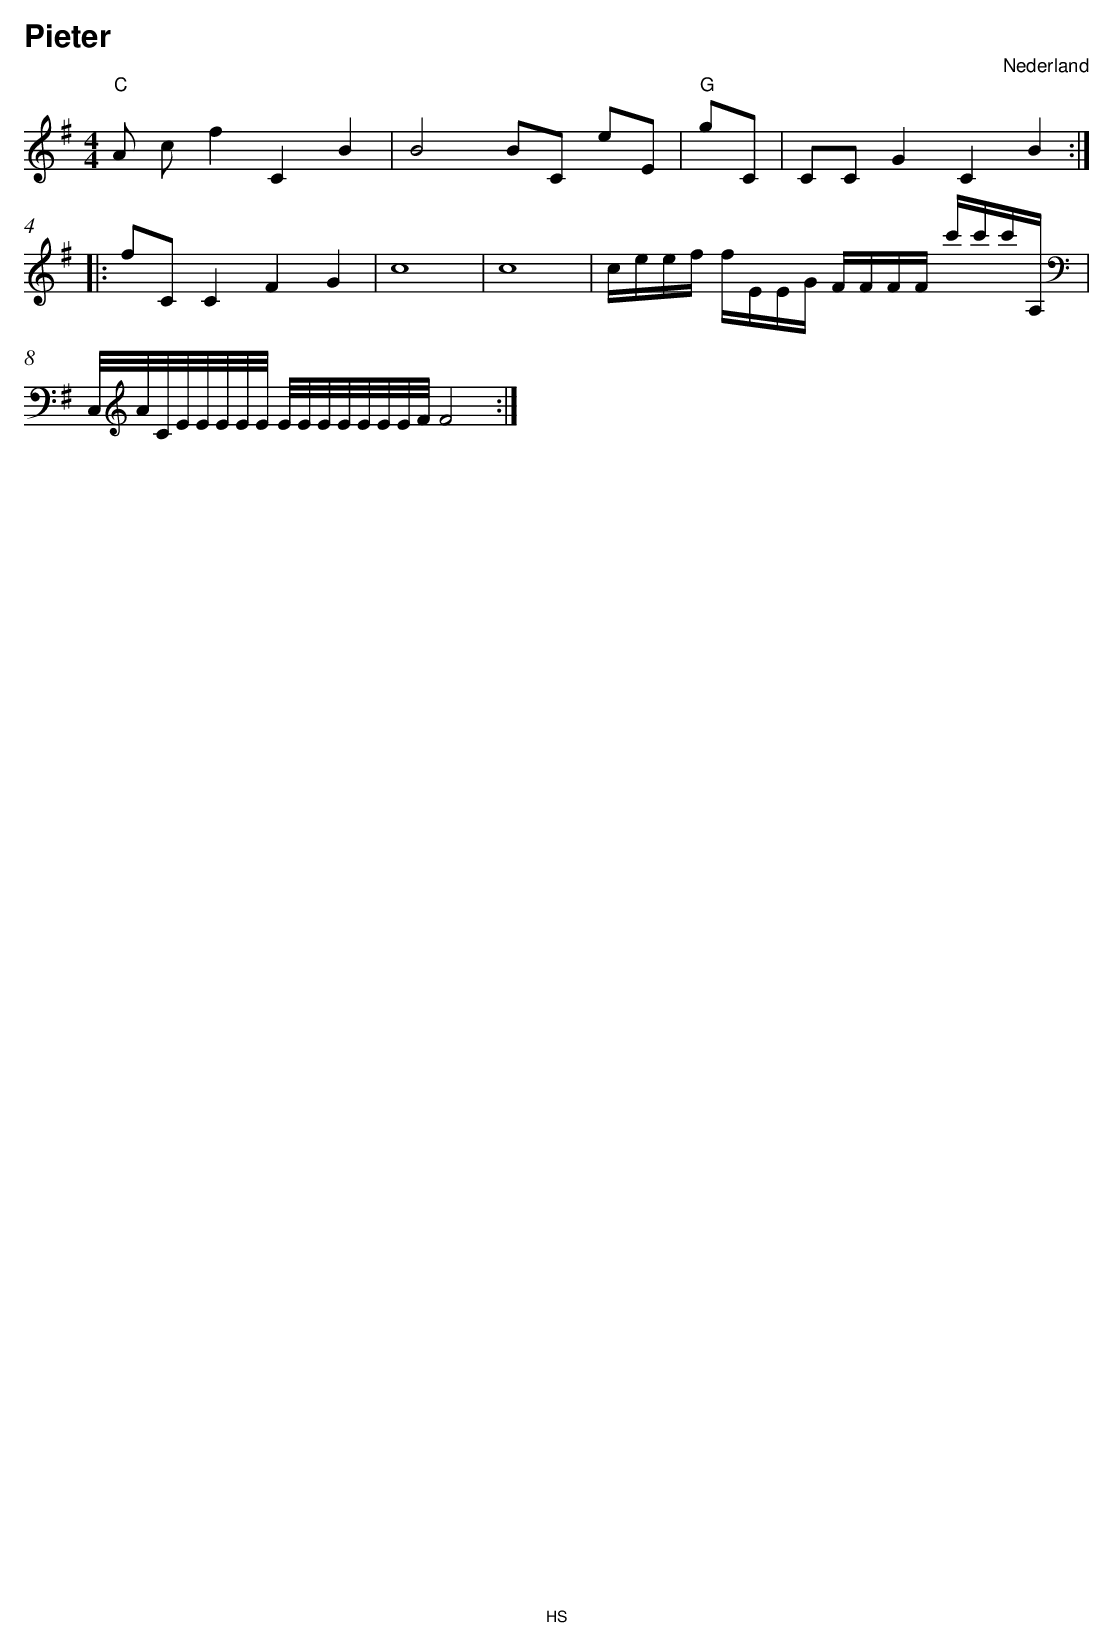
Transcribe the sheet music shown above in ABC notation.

X:1
T:Pieter
O:Nederland
M:4/4
L:1/8
Q:1/4=102
K:G
V:1
"C" A cf2 C2 B2 |B4 BC eE |"G" gC |CC G2 C2 B2 :| |:
fC C2 F2 G2 |c8 |c8 |c/e/e/f/ f/E/E/G/ F/F/F/F/ c'/c'/c'/A,/ |
C,/4A/4C/4E/4E/4E/4E/4E/4 E/4E/4E/4E/4E/4E/4E/4F/4 F4 :|
